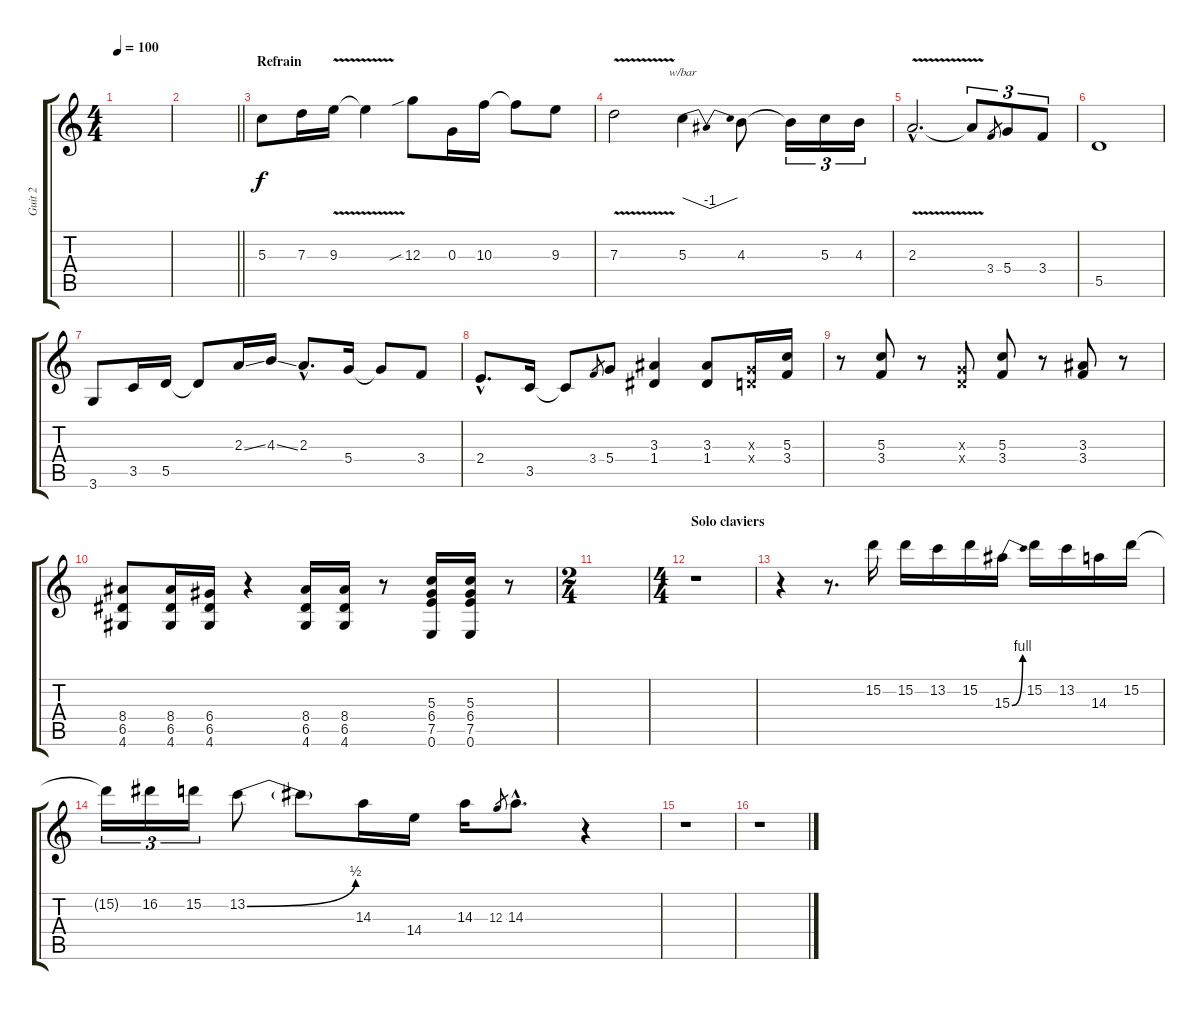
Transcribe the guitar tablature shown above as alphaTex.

\track ("Guit 2" "Guit 2") {instrument electricguitarclean}
\staff {score tabs}
\tuning (E4 B3 G3 D3 A2 E2) {hide}
\ts (4 4)
\tempo 100
\clef g2
\ks c
|
\barLineRight lightlight
|
\section ("" "Refrain")
5.3.8 7.3.16 9.3{v}.16 9.3{t}.4 12.3{sib}.8 0.3.16 10.3.16 10.3{t}.8 9.3.8 |
7.3{v}.2 5.3.4{tbe (dip default 0 0 30 -4 60 0)} 4.3.8 4.3{t}.16{tu (3 2)} 5.3.16{tu (3 2)} 4.3.16{tu (3 2)} |
2.3{v hac}.2{d} 2.3{t}.8{tu (3 2)} 3.4.8{gr} 5.4.8{tu (3 2)} 3.4.8{tu (3 2)} |
5.5.1 |
3.6.8 3.5.16 5.5.16 5.5{t}.8 2.3{ss}.16 4.3{ss}.16 2.3{hac}.8{d} 5.4.16 5.4{t}.8 3.4.8 |
2.4{hac}.8{d} 3.5.16 3.5{t}.8 3.4.8{gr} 5.4.8 (3.3 1.4).4 (3.3 1.4).8 (0.3{x} 0.4{x}).16 (5.3 3.4).16 |
r.8 (5.3 3.4).8 r.8 (0.3{x} 0.4{x}).8 (5.3 3.4).8 r.8 (3.3 3.4).8 r.8 |
(8.4 6.5 4.6).8 (8.4 6.5 4.6).16 (6.4 6.5 4.6).16 r.4 (8.4 6.5 4.6).16 (8.4 6.5 4.6).16 r.8 (5.3 6.4 7.5 0.6).16 (5.3 6.4 7.5 0.6).16 r.8 |
\ts (2 4)
|
\ts (4 4)
\section ("" "Solo claviers")
r.1 |
r.4 r.8{d} 15.2.16 15.2.16 13.2.16 15.2.16 15.3{be (bend 0 0 60 4)}.16 15.2.16 13.2.16 14.3.16 15.2.16 |
15.2{t}.16{tu (3 2)} 16.2.16{tu (3 2)} 15.2.16{tu (3 2)} 13.2{be (bend 0 0 60 2)}.8 13.2{t}.8 14.3.16 14.4.16 14.3.16 12.3.8{gr} 14.3{hac}.8{d} r.4 |
r.1 |
r.1
